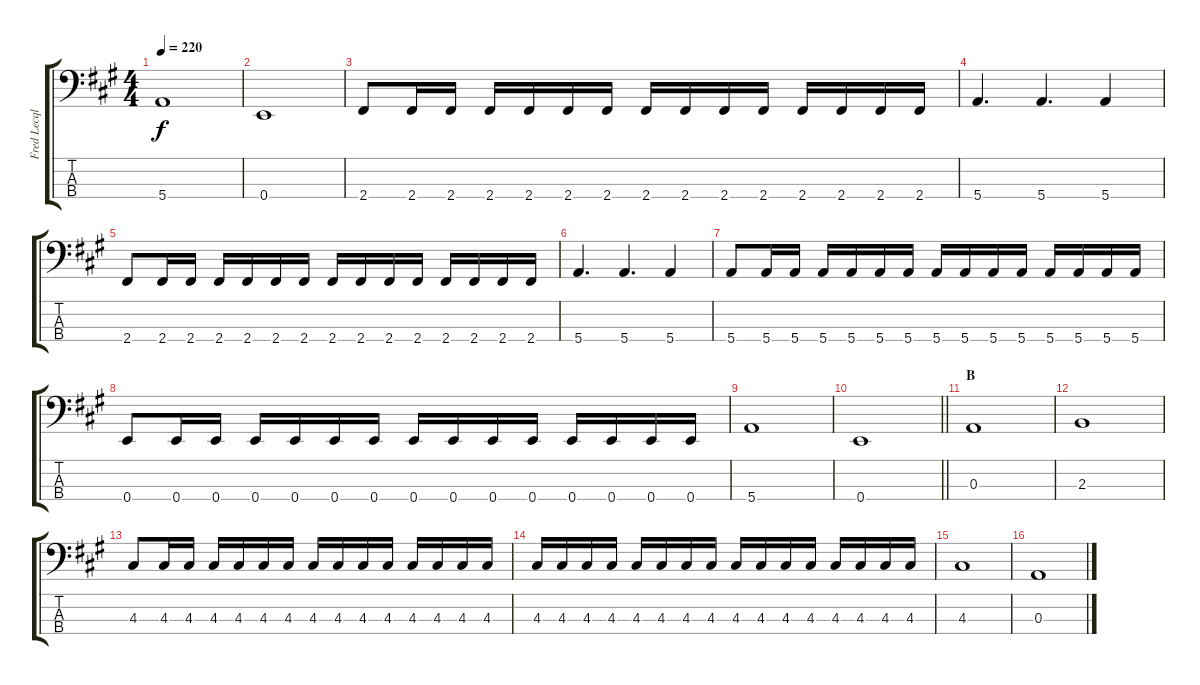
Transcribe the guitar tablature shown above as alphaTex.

\track ("Fred Lecqlerc" "Fred Lecql") {instrument electricbassfinger}
\staff {score tabs}
\tuning (G2 D2 A1 E1) {hide}
\ts (4 4)
\tempo 220
\clef f4
\ks a
5.4.1{dy f} |
0.4.1 |
2.4.8 2.4.16 2.4.16 2.4.16 2.4.16 2.4.16 2.4.16 2.4.16 2.4.16 2.4.16 2.4.16 2.4.16 2.4.16 2.4.16 2.4.16 |
5.4.4{d} 5.4.4{d} 5.4.4 |
2.4.8 2.4.16 2.4.16 2.4.16 2.4.16 2.4.16 2.4.16 2.4.16 2.4.16 2.4.16 2.4.16 2.4.16 2.4.16 2.4.16 2.4.16 |
5.4.4{d} 5.4.4{d} 5.4.4 |
5.4.8 5.4.16 5.4.16 5.4.16 5.4.16 5.4.16 5.4.16 5.4.16 5.4.16 5.4.16 5.4.16 5.4.16 5.4.16 5.4.16 5.4.16 |
0.4.8 0.4.16 0.4.16 0.4.16 0.4.16 0.4.16 0.4.16 0.4.16 0.4.16 0.4.16 0.4.16 0.4.16 0.4.16 0.4.16 0.4.16 |
5.4.1 |
\barLineRight lightlight
0.4.1 |
\section ("" "B")
0.3.1 |
2.3.1 |
4.3.8 4.3.16 4.3.16 4.3.16 4.3.16 4.3.16 4.3.16 4.3.16 4.3.16 4.3.16 4.3.16 4.3.16 4.3.16 4.3.16 4.3.16 |
4.3.16 4.3.16 4.3.16 4.3.16 4.3.16 4.3.16 4.3.16 4.3.16 4.3.16 4.3.16 4.3.16 4.3.16 4.3.16 4.3.16 4.3.16 4.3.16 |
4.3.1 |
0.3.1
